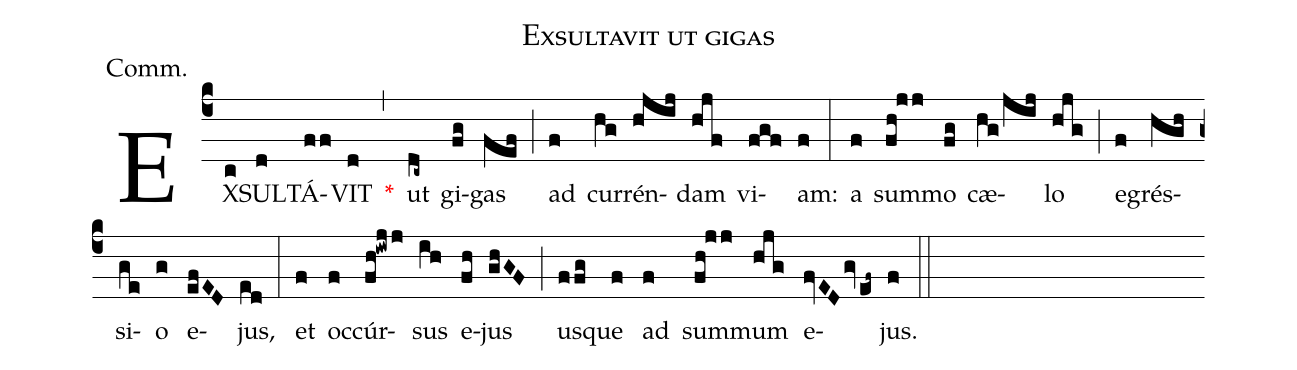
name:Exsultavit ut gigas;
annotation:Comm.;
mode:VI.;
office-part:Communion;
%%
(c4) EX(c)SUL(d)TÁ(ff)VIT(d) <v>\red{*}</v>(,) ut(dc~) gi(fg)gas(fef) (;) ad(f) cur(hg)rén(hjij)dam(hjf) vi(fgf)am:(f) (:) a(f) sum(fh!jj)mo(fg) cæ(hg/jij)lo(hjg) (;) eg(f)rés(hgh)si(ge)o(g) e(efED)jus,(ed) (:) et(f) oc(f)cúr(fh!iwjj)sus(ih) e(fh)jus(ghGF) (;) us(ffg)que(f) ad(f) sum(fh!jj)mum(hjg) e(fvEDgv/ef~)jus.(f) (::)
